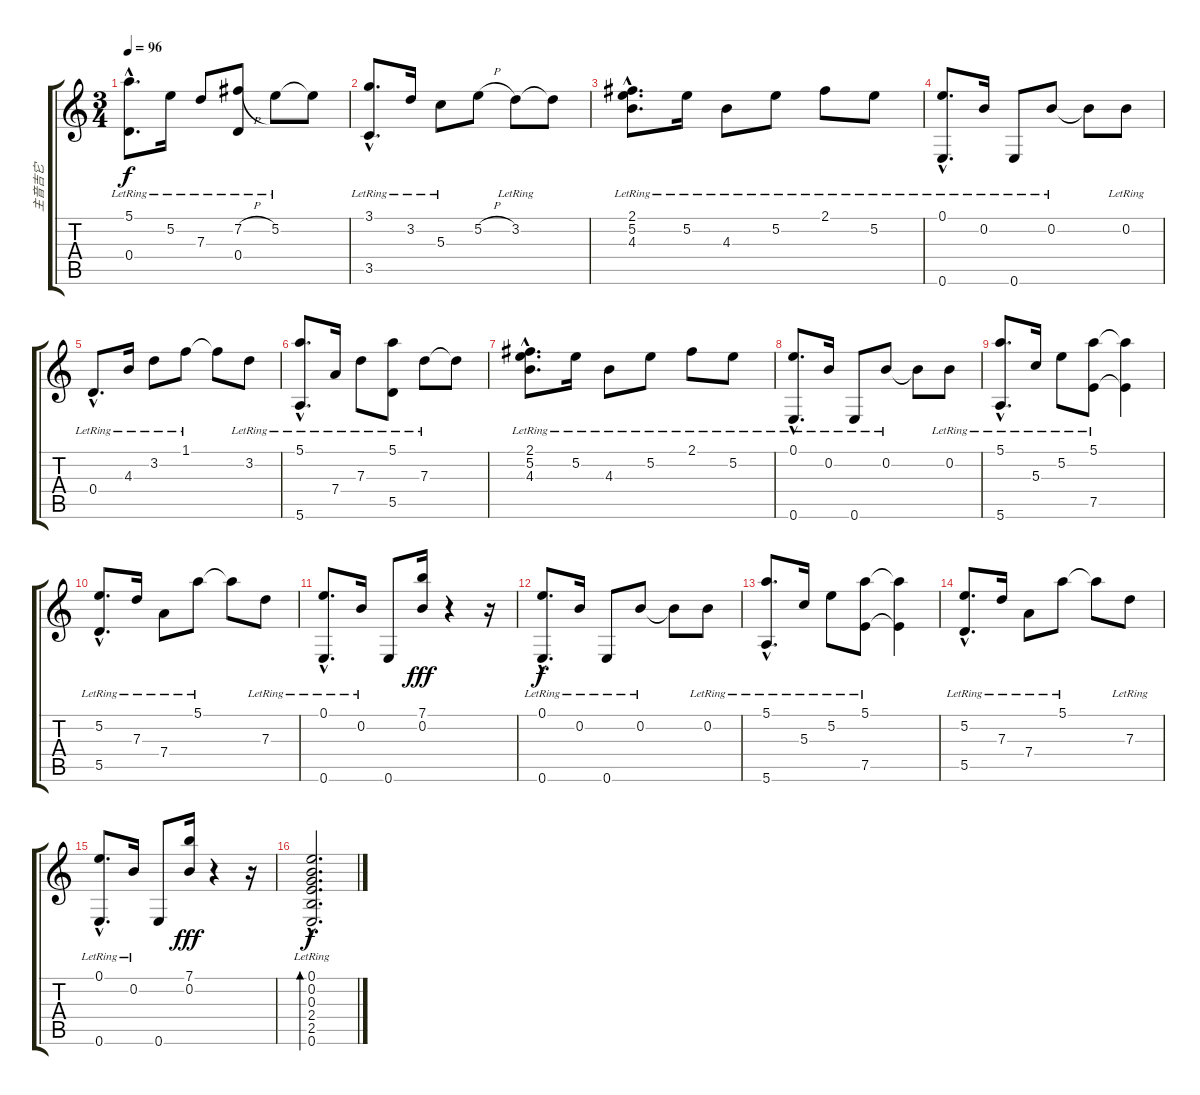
\track ("主音吉它" "主音吉它") {instrument acousticguitarnylon}
\staff {score tabs}
\tuning (E4 B3 G3 D3 A2 E2) {hide}
\ts (3 4)
\tempo 96
\clef g2
\ks c
(5.1{hac lr} 0.4{hac lr}).8{d dy f} 5.2{lr}.16 7.3{lr}.8 (7.2{h} 0.4{lr}).8 5.2{lr}.8 5.2{t}.8 |
(3.1{hac lr} 3.5{hac lr}).8{d} 3.2{lr}.16 5.3{lr}.8 5.2{h}.8 3.2{lr}.8 3.2{t}.8 |
(2.1{hac lr} 5.2{hac lr} 4.3{hac lr}).8{d} 5.2{lr}.16 4.3{lr}.8 5.2{lr}.8 2.1{lr}.8 5.2{lr}.8 |
(0.1{hac lr} 0.6{hac lr}).8{d} 0.2{lr}.16 0.6{lr}.8 0.2{lr}.8 0.2{t}.8 0.2{lr}.8 |
0.4{hac lr}.8{d} 4.3{lr}.16 3.2{lr}.8 1.1{lr}.8 1.1{t}.8 3.2{lr}.8 |
(5.1{hac lr} 5.6{hac lr}).8{d} 7.4{lr}.16 7.3{lr}.8 (5.1{lr} 5.5{lr}).8 7.3{lr}.8 7.3{t}.8 |
(2.1{hac lr} 5.2{hac lr} 4.3{hac lr}).8{d} 5.2{lr}.16 4.3{lr}.8 5.2{lr}.8 2.1{lr}.8 5.2{lr}.8 |
(0.1{hac lr} 0.6{hac lr}).8{d} 0.2{lr}.16 0.6{lr}.8 0.2{lr}.8 0.2{t}.8 0.2{lr}.8 |
(5.1{hac lr} 5.6{hac lr}).8{d} 5.3{lr}.16 5.2{lr}.8 (5.1{lr} 7.5{lr}).8 (5.1{t} 7.5{t}).4 |
(5.2{hac lr} 5.5{hac lr}).8{d} 7.3{lr}.16 7.4{lr}.8 5.1{lr}.8 5.1{t}.8 7.3{lr}.8 |
(0.1{hac lr} 0.6{hac lr}).8{d} 0.2{lr}.16 0.6.8 (7.1 0.2).16{dy fff} r.4 r.16 |
(0.1{hac lr} 0.6{hac lr}).8{d dy f} 0.2{lr}.16 0.6{lr}.8 0.2{lr}.8 0.2{t}.8 0.2{lr}.8 |
(5.1{hac lr} 5.6{hac lr}).8{d} 5.3{lr}.16 5.2{lr}.8 (5.1{lr} 7.5{lr}).8 (5.1{t} 7.5{t}).4 |
(5.2{hac lr} 5.5{hac lr}).8{d} 7.3{lr}.16 7.4{lr}.8 5.1{lr}.8 5.1{t}.8 7.3{lr}.8 |
(0.1{hac lr} 0.6{hac lr}).8{d} 0.2{lr}.16 0.6.8 (7.1 0.2).16{dy fff} r.4 r.16 |
(0.1{hac lr} 0.2{hac lr} 0.3{hac lr} 2.4{hac lr} 2.5{hac lr} 0.6{hac lr}).2{d bd 240 dy f}
